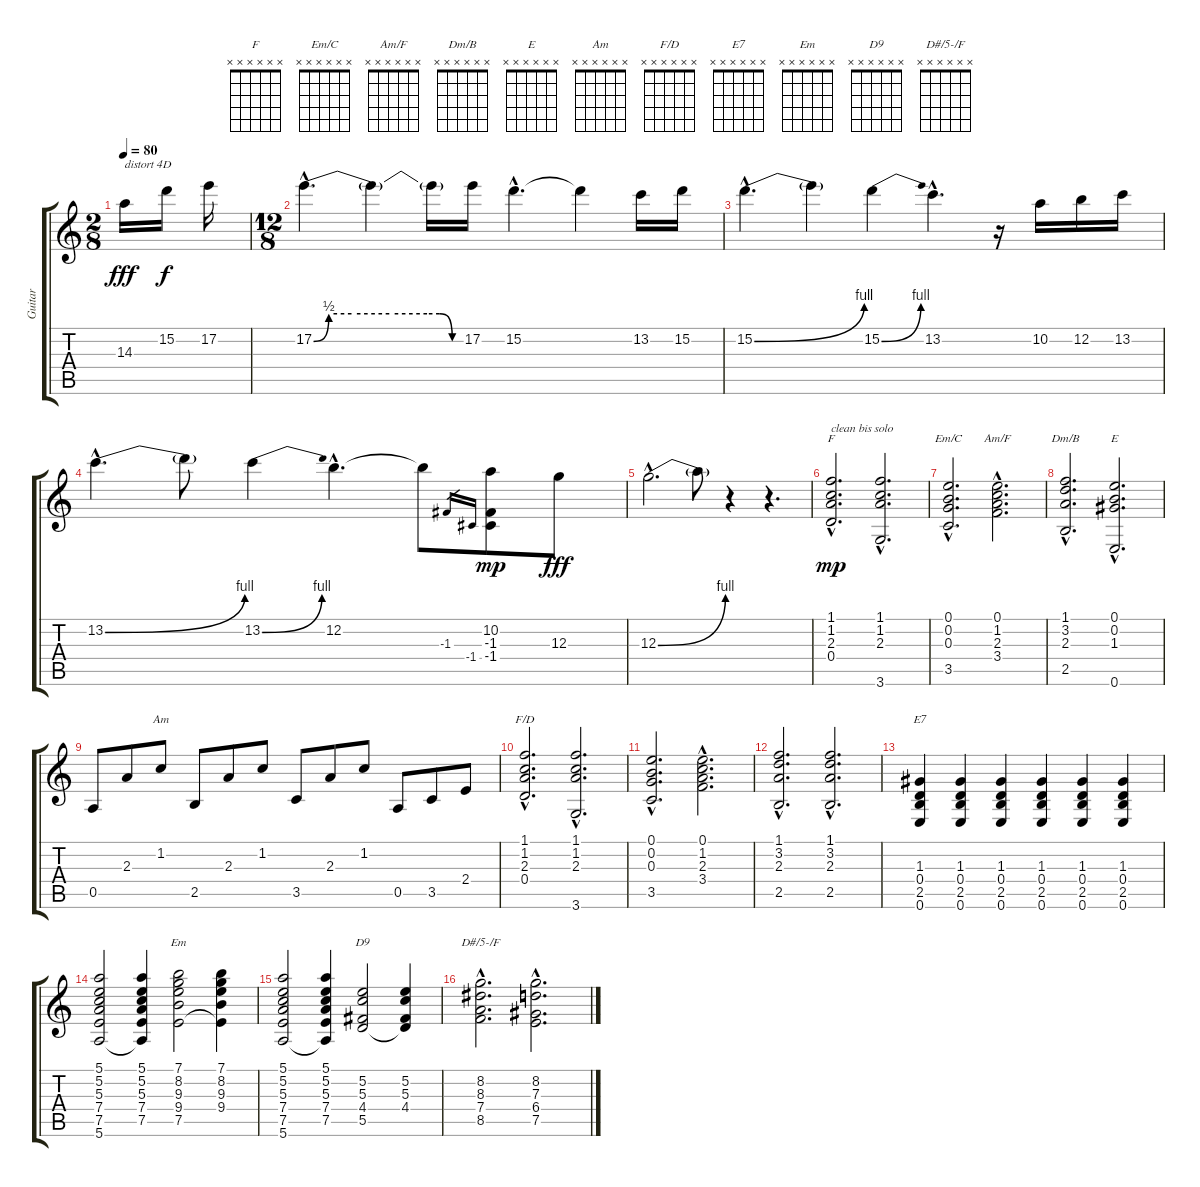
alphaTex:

\track ("Guitar" "Guitar") {instrument distortionguitar}
\staff {score tabs}
\tuning (E4 B3 G3 D3 A2 E2) {hide}
\chord ("F" x x x x x x) {firstfret 0}
\chord ("Em/C" x x x x x x) {firstfret 0}
\chord ("Am/F" x x x x x x) {firstfret 0}
\chord ("Dm/B" x x x x x x) {firstfret 0}
\chord ("E" x x x x x x) {firstfret 0}
\chord ("Am" x x x x x x) {firstfret 0}
\chord ("F/D" x x x x x x) {firstfret 0}
\chord ("E7" x x x x x x) {firstfret 0}
\chord ("Em" x x x x x x) {firstfret 0}
\chord ("D9" x x x x x x) {firstfret 0}
\chord ("D#/5-/F" x x x x x x) {firstfret 0}
\ts (2 8)
\tempo 80
\clef g2
\ks c
14.3.16{txt "distort 4D" dy fff instrument distortionguitar} 15.2.16{dy f} 17.2.16 |
\ts (12 8)
17.2{be (custom 0 0 6 2 15 2 30 2 45 2 50 2 55 0 60 0) hac}.4{d} 17.2{t}.4 17.2{t}.16 17.2.16 15.2{hac}.4{d} 15.2{t}.4 13.2.16 15.2.16 |
15.2{be (bend 0 0 60 4) hac}.4{d} 15.2{t}.4 15.2{be (bend 0 0 60 4)}.4 13.2{hac}.4{d} r.16 10.2.16 12.2.16 13.2.16 |
13.2{be (bend 0 0 60 4) hac}.4{d} 13.2{t}.8 13.2{be (bend 0 0 60 4)}.4 12.2{hac}.4{d} 12.2{t}.8 -1.3.16{gr} -1.4.16{gr} (10.2 -1.3 -1.4).8{dy mp} 12.3.8{dy fff} |
12.3{be (bend 0 0 60 4) hac}.2{d} 12.3{t}.8 r.4 r.4{d} |
(1.1{hac} 1.2{hac} 2.3{hac} 0.4{hac}).2{d ch "F" txt "clean bis solo" dy mp} (1.1{hac} 1.2{hac} 2.3{hac} 3.6{hac}).2{d} |
(0.1{hac} 0.2{hac} 0.3{hac} 3.5{hac}).2{d ch "Em/C"} (0.1{hac} 1.2{hac} 2.3{hac} 3.4{hac}).2{d ch "Am/F"} |
(1.1{hac} 3.2{hac} 2.3{hac} 2.5{hac}).2{d ch "Dm/B"} (0.1{hac} 0.2{hac} 1.3{hac} 0.6{hac}).2{d ch "E"} |
0.5.8 2.3.8 1.2.8{ch "Am"} 2.5.8 2.3.8 1.2.8 3.5.8 2.3.8 1.2.8 0.5.8 3.5.8 2.4.8 |
(1.1{hac} 1.2{hac} 2.3{hac} 0.4{hac}).2{d ch "F/D"} (1.1{hac} 1.2{hac} 2.3{hac} 3.6{hac}).2{d} |
(0.1{hac} 0.2{hac} 0.3{hac} 3.5{hac}).2{d} (0.1{hac} 1.2{hac} 2.3{hac} 3.4{hac}).2{d} |
(1.1{hac} 3.2{hac} 2.3{hac} 2.5{hac}).2{d} (1.1{hac} 3.2{hac} 2.3{hac} 2.5{hac}).2{d} |
(1.3 0.4 2.5 0.6).4{ch "E7"} (1.3 0.4 2.5 0.6).4 (1.3 0.4 2.5 0.6).4 (1.3 0.4 2.5 0.6).4 (1.3 0.4 2.5 0.6).4 (1.3 0.4 2.5 0.6).4 |
(5.1 5.2 5.3 7.4 7.5 5.6).2 (5.1 5.2 5.3 7.4 7.5 5.6{t}).4 (7.1 8.2 9.3 9.4 7.5).2{ch "Em"} (7.1 8.2 9.3 9.4 7.5{t}).4 |
(5.1 5.2 5.3 7.4 7.5 5.6).2 (5.1 5.2 5.3 7.4 7.5 5.6{t}).4 (5.2 5.3 4.4 5.5).2{ch "D9"} (5.2 5.3 4.4 5.5{t}).4 |
(8.2{hac} 8.3{hac} 7.4{hac} 8.5{hac}).2{d ch "D#/5-/F"} (8.2{hac} 7.3{hac} 6.4{hac} 7.5{hac}).2{d}
